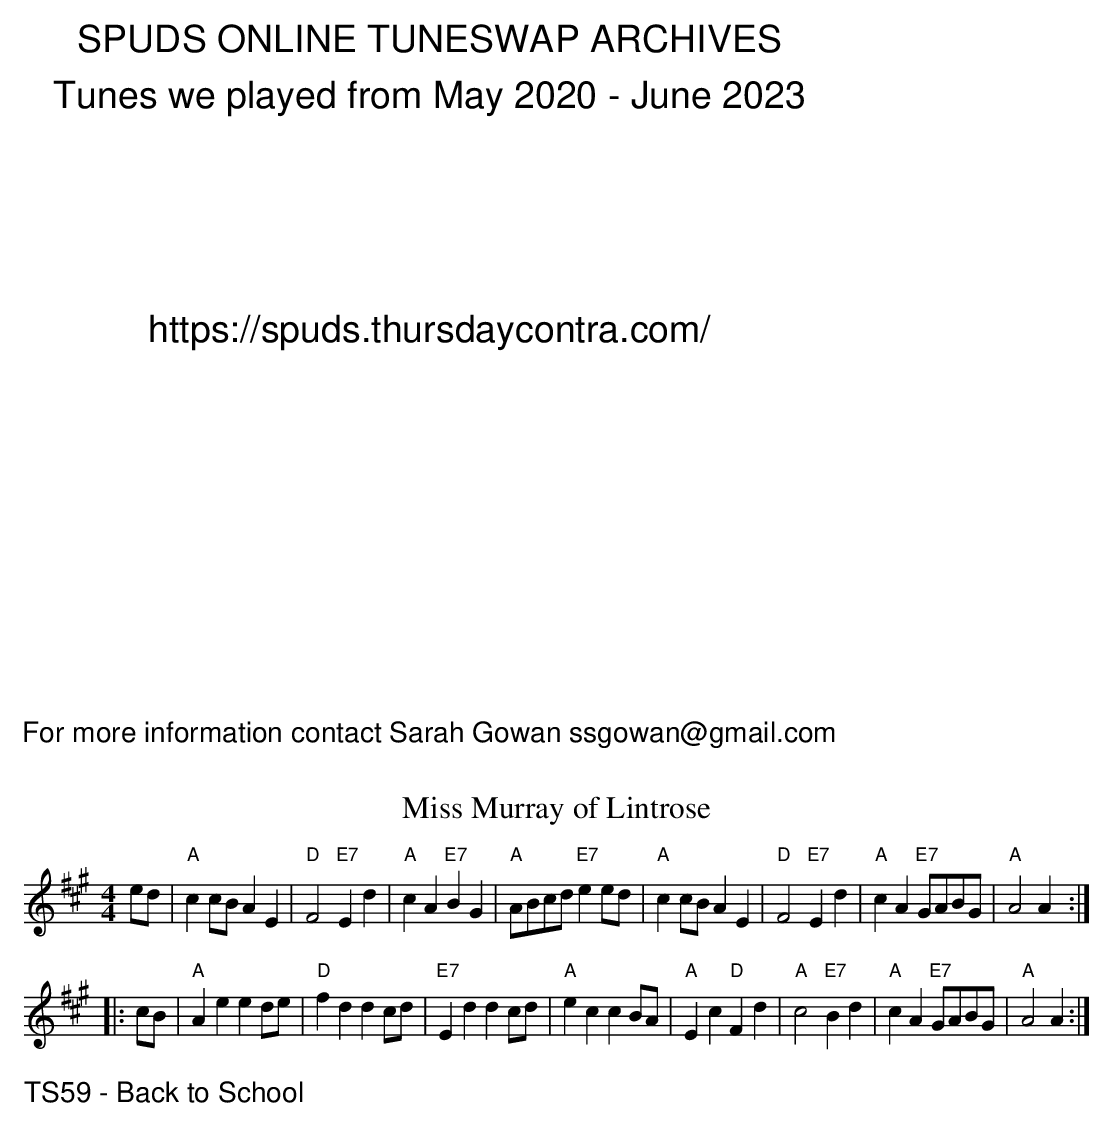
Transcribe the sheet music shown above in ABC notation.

X:1
T: Miss Murray of Lintrose
M: 4/4
L: 1/8
K: A
   ed| "A"c2cB A2E2 | "D"F4 "E7"E2d2 | "A"c2A2 "E7"B2G2 | "A"ABcd "E7"e2ed \
| "A"c2cB A2E2 | "D"F4 "E7"E2d2 | "A"c2A2 "E7"GABG | "A"A4 A2 :|
|: cB| "A"A2e2 e2de | "D"f2d2 d2cd | "E7"E2d2 d2cd | "A"e2c2 c2BA \
| "A"E2c2 "D"F2d2 | "A"c4 "E7"B2d2 | "A"c2A2 "E7"GABG | "A"A4 A2 :|
